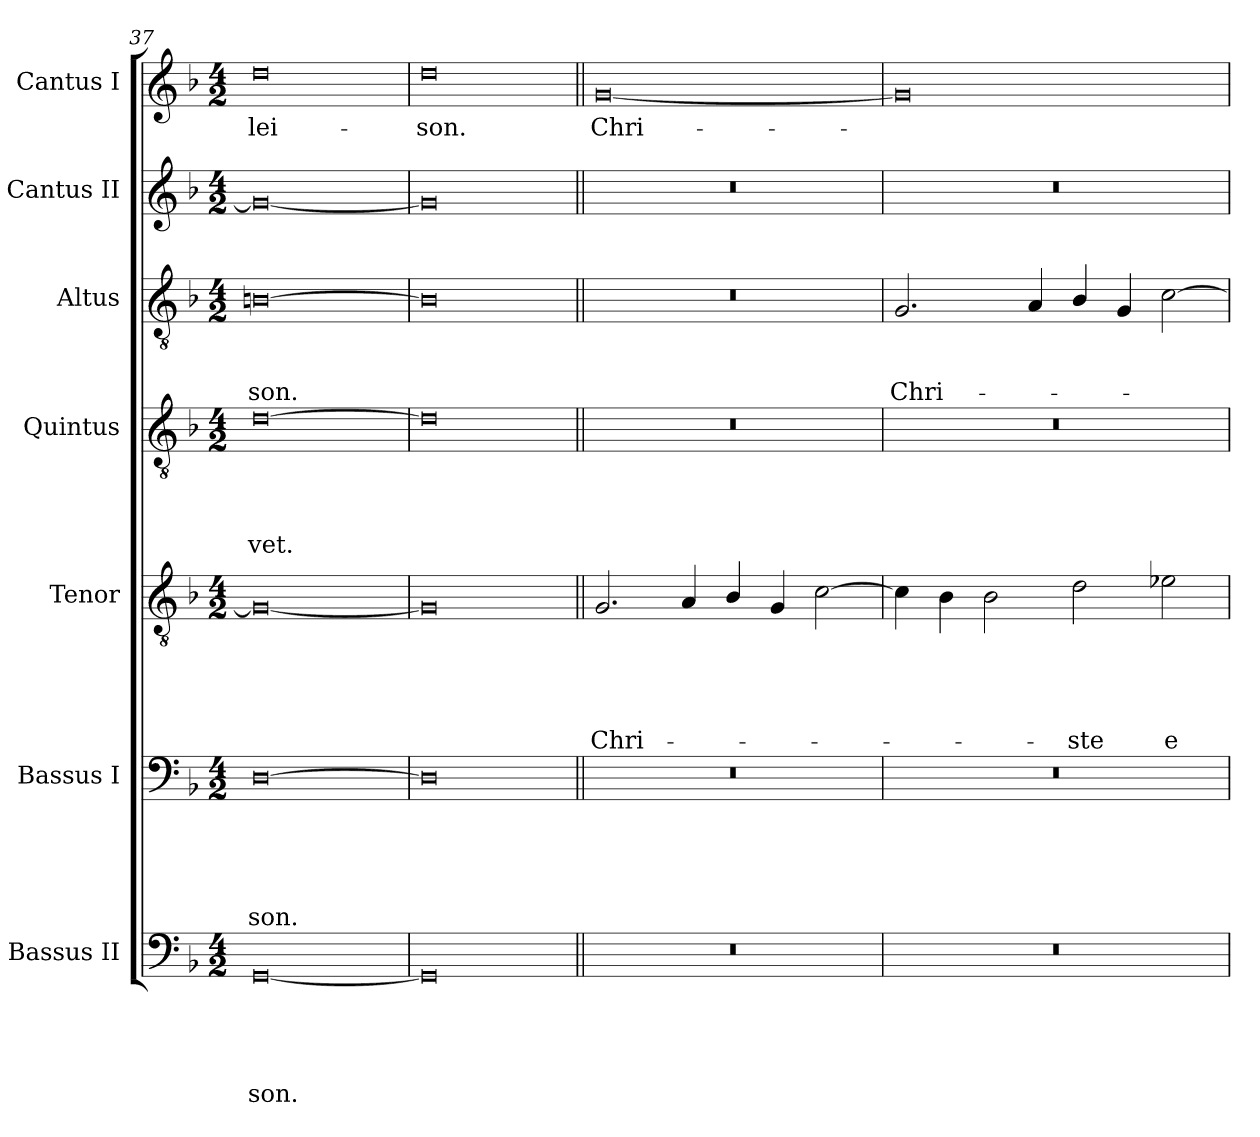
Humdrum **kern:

**kern	**text	**text	**text	**text	**text	**kern	**text	**text	**text	**text	**text	**kern	**text	**text	**text	**text	**text	**kern	**text	**text	**text	**text	**kern	**text	**text	**text	**kern	**kern	**text
*part7	*part7	*part7	*part7	*part7	*part7	*part6	*part6	*part6	*part6	*part6	*part6	*part5	*part5	*part5	*part5	*part5	*part5	*part4	*part4	*part4	*part4	*part4	*part3	*part3	*part3	*part3	*part2	*part1	*part1
*staff7	*staff7	*staff7	*staff7	*staff7	*staff7	*staff6	*staff6	*staff6	*staff6	*staff6	*staff6	*staff5	*staff5	*staff5	*staff5	*staff5	*staff5	*staff4	*staff4	*staff4	*staff4	*staff4	*staff3	*staff3	*staff3	*staff3	*staff2	*staff1	*staff1
*I"Bassus II	*	*	*	*	*	*I"Bassus I	*	*	*	*	*	*I"Tenor	*	*	*	*	*	*I"Quintus	*	*	*	*	*I"Altus	*	*	*	*I"Cantus II	*I"Cantus I	*
*clefF4	*	*	*	*	*	*clefF4	*	*	*	*	*	*clefGv2	*	*	*	*	*	*clefGv2	*	*	*	*	*clefGv2	*	*	*	*clefG2	*clefG2	*
*k[b-]	*	*	*	*	*	*k[b-]	*	*	*	*	*	*k[b-]	*	*	*	*	*	*k[b-]	*	*	*	*	*k[b-]	*	*	*	*k[b-]	*k[b-]	*
*M4/2	*	*	*	*	*	*M4/2	*	*	*	*	*	*M4/2	*	*	*	*	*	*M4/2	*	*	*	*	*M4/2	*	*	*	*M4/2	*M4/2	*
=37	=37	=37	=37	=37	=37	=37	=37	=37	=37	=37	=37	=37	=37	=37	=37	=37	=37	=37	=37	=37	=37	=37	=37	=37	=37	=37	=37	=37	=37
[0GG/	.	.	.	.	-son.	[0D\	.	.	.	.	-son.	0G/_	.	.	.	.	.	[0d\	.	.	.	-vet.	[0Bn\	.	.	-son.	0g/_	0dd\	-lei-
=38	=38	=38	=38	=38	=38	=38	=38	=38	=38	=38	=38	=38	=38	=38	=38	=38	=38	=38	=38	=38	=38	=38	=38	=38	=38	=38	=38	=38	=38
0GG/]	.	.	.	.	.	0D\]	.	.	.	.	.	0G/]	.	.	.	.	.	0d\]	.	.	.	.	0Bn\]	.	.	.	0g/]	0dd\	-son.
=39||	=39||	=39||	=39||	=39||	=39||	=39||	=39||	=39||	=39||	=39||	=39||	=39||	=39||	=39||	=39||	=39||	=39||	=39||	=39||	=39||	=39||	=39||	=39||	=39||	=39||	=39||	=39||	=39||	=39||
0r	.	.	.	.	.	0r	.	.	.	.	.	2.G/	.	.	.	.	Chri-	0r	.	.	.	.	0r	.	.	.	0r	[0g/	Chri-
.	.	.	.	.	.	.	.	.	.	.	.	4A/	.	.	.	.	.	.	.	.	.	.	.	.	.	.	.	.	.
.	.	.	.	.	.	.	.	.	.	.	.	4B-/	.	.	.	.	.	.	.	.	.	.	.	.	.	.	.	.	.
.	.	.	.	.	.	.	.	.	.	.	.	4G/	.	.	.	.	.	.	.	.	.	.	.	.	.	.	.	.	.
.	.	.	.	.	.	.	.	.	.	.	.	[2c\	.	.	.	.	.	.	.	.	.	.	.	.	.	.	.	.	.
=40	=40	=40	=40	=40	=40	=40	=40	=40	=40	=40	=40	=40	=40	=40	=40	=40	=40	=40	=40	=40	=40	=40	=40	=40	=40	=40	=40	=40	=40
0r	.	.	.	.	.	0r	.	.	.	.	.	4c\]	.	.	.	.	.	0r	.	.	.	.	2.G/	.	.	Chri-	0r	0g/]	.
.	.	.	.	.	.	.	.	.	.	.	.	4B-\	.	.	.	.	.	.	.	.	.	.	.	.	.	.	.	.	.
.	.	.	.	.	.	.	.	.	.	.	.	2B-\	.	.	.	.	.	.	.	.	.	.	.	.	.	.	.	.	.
.	.	.	.	.	.	.	.	.	.	.	.	.	.	.	.	.	.	.	.	.	.	.	4A/	.	.	.	.	.	.
.	.	.	.	.	.	.	.	.	.	.	.	2d\	.	.	.	.	-ste	.	.	.	.	.	4B-/	.	.	.	.	.	.
.	.	.	.	.	.	.	.	.	.	.	.	.	.	.	.	.	.	.	.	.	.	.	4G/	.	.	.	.	.	.
.	.	.	.	.	.	.	.	.	.	.	.	2e-X\	.	.	.	.	e-	.	.	.	.	.	[2c\	.	.	.	.	.	.
=	=	=	=	=	=	=	=	=	=	=	=	=	=	=	=	=	=	=	=	=	=	=	=	=	=	=	=	=	=
*-	*-	*-	*-	*-	*-	*-	*-	*-	*-	*-	*-	*-	*-	*-	*-	*-	*-	*-	*-	*-	*-	*-	*-	*-	*-	*-	*-	*-	*-
